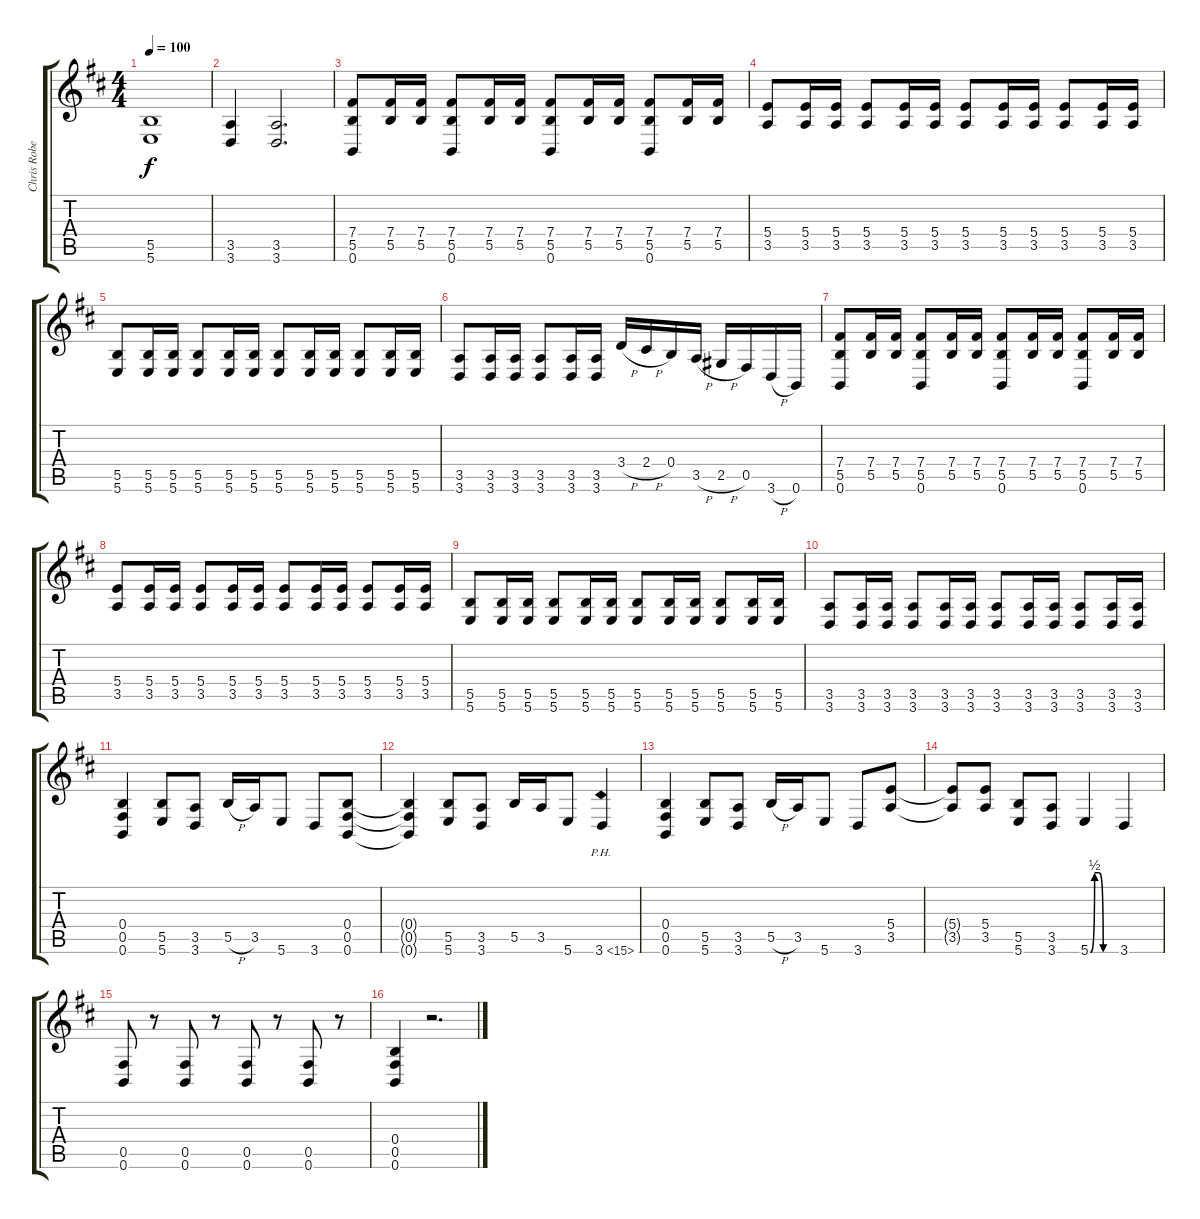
\track ("Chris Robertson" "Chris Robe") {instrument distortionguitar}
\staff {score tabs}
\tuning (Db4 Ab3 E3 B2 Gb2 B1) {hide}
\ts (4 4)
\tempo 100
\clef g2
\ks bminor
(5.5 5.6).1{dy f} |
(3.5 3.6).4 (3.5 3.6).2{d} |
(7.4 5.5 0.6).8 (7.4 5.5).16 (7.4 5.5).16 (7.4 5.5 0.6).8 (7.4 5.5).16 (7.4 5.5).16 (7.4 5.5 0.6).8 (7.4 5.5).16 (7.4 5.5).16 (7.4 5.5 0.6).8 (7.4 5.5).16 (7.4 5.5).16 |
(5.4 3.5).8 (5.4 3.5).16 (5.4 3.5).16 (5.4 3.5).8 (5.4 3.5).16 (5.4 3.5).16 (5.4 3.5).8 (5.4 3.5).16 (5.4 3.5).16 (5.4 3.5).8 (5.4 3.5).16 (5.4 3.5).16 |
(5.5 5.6).8 (5.5 5.6).16 (5.5 5.6).16 (5.5 5.6).8 (5.5 5.6).16 (5.5 5.6).16 (5.5 5.6).8 (5.5 5.6).16 (5.5 5.6).16 (5.5 5.6).8 (5.5 5.6).16 (5.5 5.6).16 |
(3.5 3.6).8 (3.5 3.6).16 (3.5 3.6).16 (3.5 3.6).8 (3.5 3.6).16 (3.5 3.6).16 3.4{h}.16 2.4{h}.16 0.4.16 3.5{h}.16 2.5{h}.16 0.5.16 3.6{h}.16 0.6.16 |
(7.4 5.5 0.6).8 (7.4 5.5).16 (7.4 5.5).16 (7.4 5.5 0.6).8 (7.4 5.5).16 (7.4 5.5).16 (7.4 5.5 0.6).8 (7.4 5.5).16 (7.4 5.5).16 (7.4 5.5 0.6).8 (7.4 5.5).16 (7.4 5.5).16 |
(5.4 3.5).8 (5.4 3.5).16 (5.4 3.5).16 (5.4 3.5).8 (5.4 3.5).16 (5.4 3.5).16 (5.4 3.5).8 (5.4 3.5).16 (5.4 3.5).16 (5.4 3.5).8 (5.4 3.5).16 (5.4 3.5).16 |
(5.5 5.6).8 (5.5 5.6).16 (5.5 5.6).16 (5.5 5.6).8 (5.5 5.6).16 (5.5 5.6).16 (5.5 5.6).8 (5.5 5.6).16 (5.5 5.6).16 (5.5 5.6).8 (5.5 5.6).16 (5.5 5.6).16 |
(3.5 3.6).8 (3.5 3.6).16 (3.5 3.6).16 (3.5 3.6).8 (3.5 3.6).16 (3.5 3.6).16 (3.5 3.6).8 (3.5 3.6).16 (3.5 3.6).16 (3.5 3.6).8 (3.5 3.6).16 (3.5 3.6).16 |
(0.4 0.5 0.6).4 (5.5 5.6).8 (3.5 3.6).8 5.5{h}.16 3.5.16 5.6.8 3.6.8 (0.4 0.5 0.6).8 |
(0.4{t} 0.5{t} 0.6{t}).4 (5.5 5.6).8 (3.5 3.6).8 5.5.16 3.5.16 5.6.8 3.6{ph 12}.4 |
(0.4 0.5 0.6).4 (5.5 5.6).8 (3.5 3.6).8 5.5{h}.16 3.5.16 5.6.8 3.6.8 (5.4 3.5).8 |
(5.4{t} 3.5{t}).8 (5.4 3.5).8 (5.5 5.6).8 (3.5 3.6).8 5.6{be (custom 0 0 10 2 20 2 30 0 60 0)}.4 3.6.4 |
(0.5 0.6).8 r.8 (0.5 0.6).8 r.8 (0.5 0.6).8 r.8 (0.5 0.6).8 r.8 |
(0.4 0.5 0.6).4 r.2{d}
